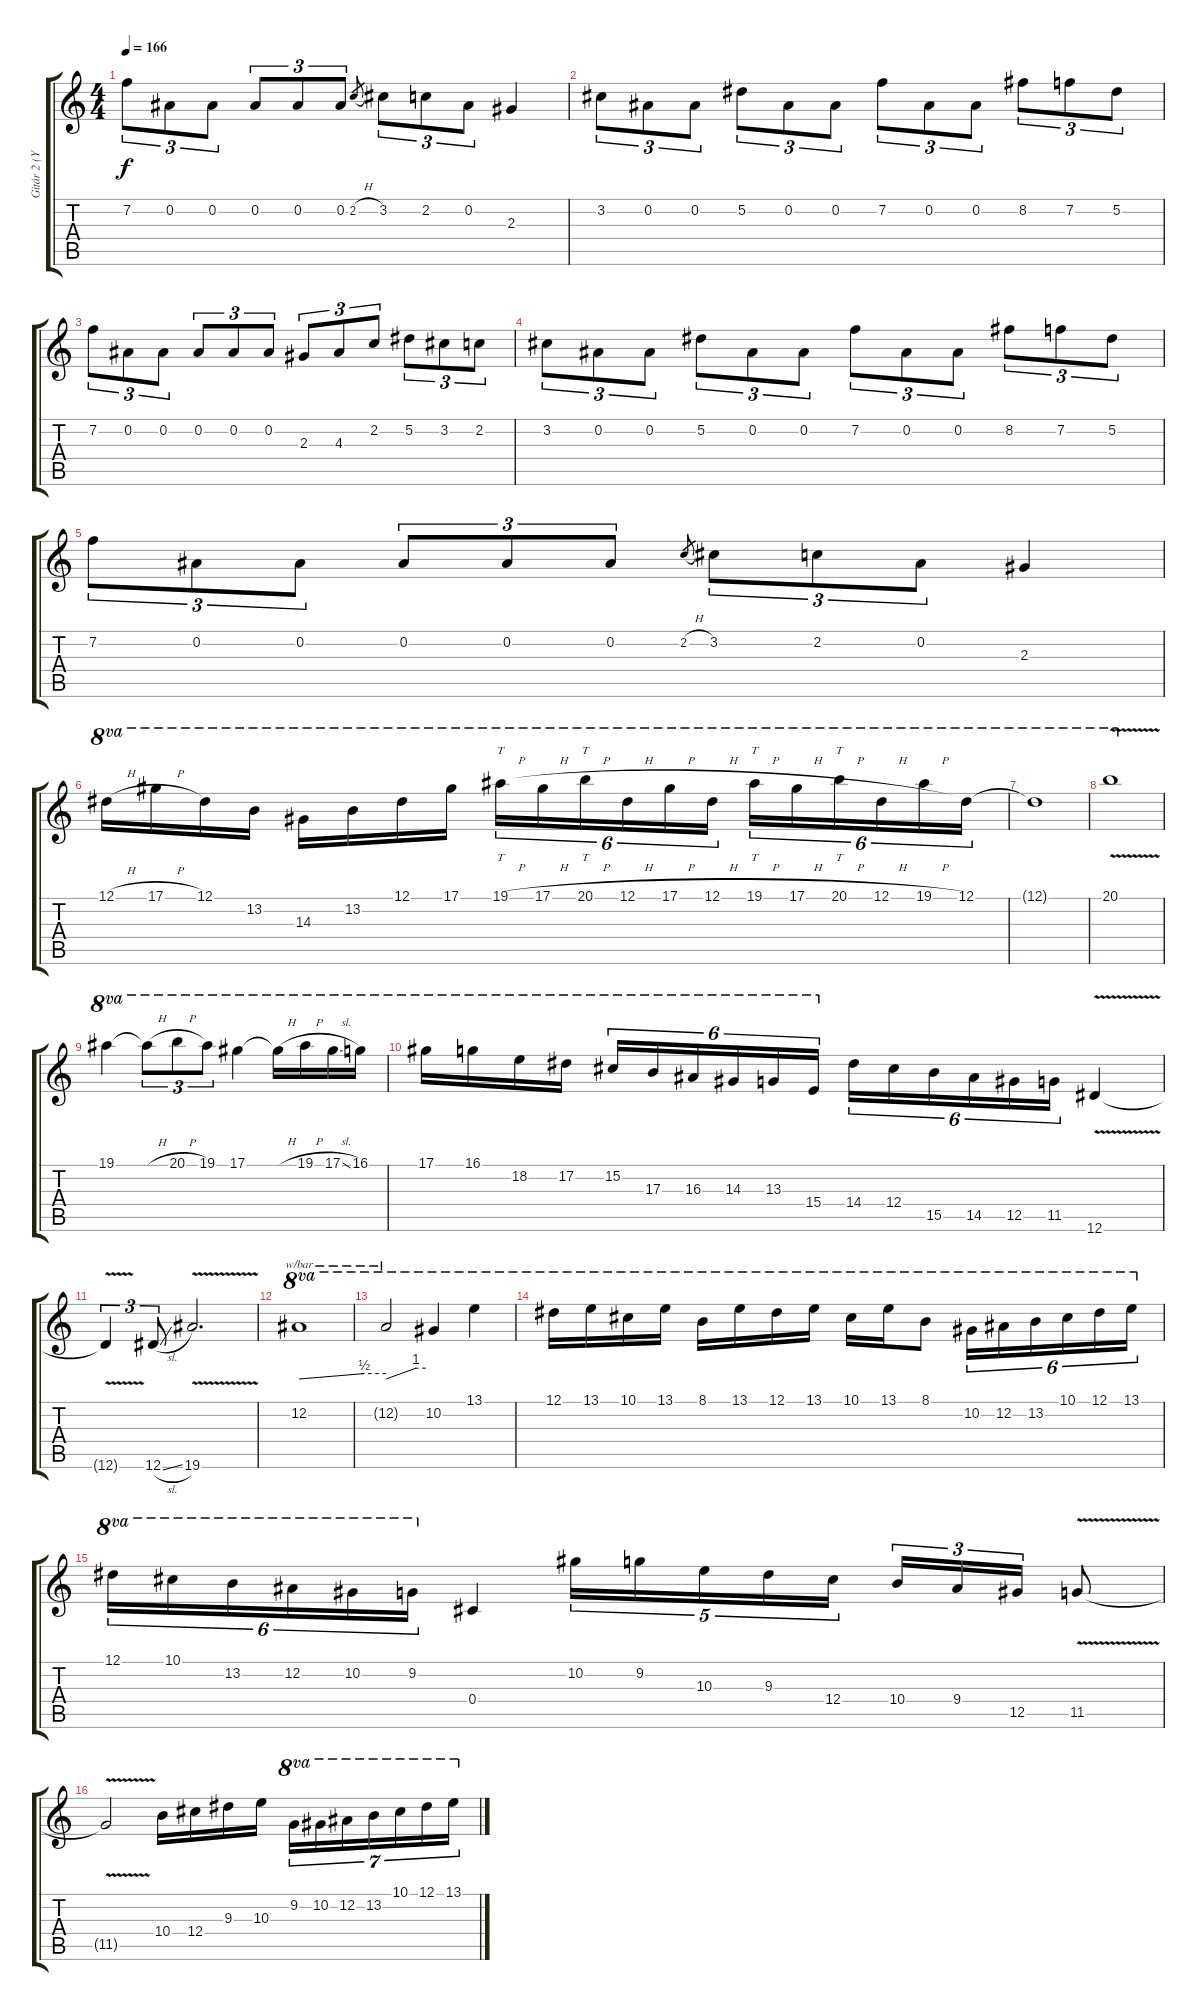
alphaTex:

\track ("Gitár 2 (Yngwie Malmsteen)" "Gitár 2 (Y") {instrument distortionguitar}
\staff {score tabs}
\tuning (Eb4 Bb3 Gb3 Db3 Ab2 Eb2) {hide}
\ts (4 4)
\tempo 166
\clef g2
\ks c
7.2.8{tu (3 2) dy f} 0.2.8{tu (3 2)} 0.2.8{tu (3 2)} 0.2.8{tu (3 2)} 0.2.8{tu (3 2)} 0.2.8{tu (3 2)} 2.2{h}.8{gr} 3.2.8{tu (3 2)} 2.2.8{tu (3 2)} 0.2.8{tu (3 2)} 2.3.4 |
3.2.8{tu (3 2)} 0.2.8{tu (3 2)} 0.2.8{tu (3 2)} 5.2.8{tu (3 2)} 0.2.8{tu (3 2)} 0.2.8{tu (3 2)} 7.2.8{tu (3 2)} 0.2.8{tu (3 2)} 0.2.8{tu (3 2)} 8.2.8{tu (3 2)} 7.2.8{tu (3 2)} 5.2.8{tu (3 2)} |
7.2.8{tu (3 2)} 0.2.8{tu (3 2)} 0.2.8{tu (3 2)} 0.2.8{tu (3 2)} 0.2.8{tu (3 2)} 0.2.8{tu (3 2)} 2.3.8{tu (3 2)} 4.3.8{tu (3 2)} 2.2.8{tu (3 2)} 5.2.8{tu (3 2)} 3.2.8{tu (3 2)} 2.2.8{tu (3 2)} |
3.2.8{tu (3 2)} 0.2.8{tu (3 2)} 0.2.8{tu (3 2)} 5.2.8{tu (3 2)} 0.2.8{tu (3 2)} 0.2.8{tu (3 2)} 7.2.8{tu (3 2)} 0.2.8{tu (3 2)} 0.2.8{tu (3 2)} 8.2.8{tu (3 2)} 7.2.8{tu (3 2)} 5.2.8{tu (3 2)} |
7.2.8{tu (3 2)} 0.2.8{tu (3 2)} 0.2.8{tu (3 2)} 0.2.8{tu (3 2)} 0.2.8{tu (3 2)} 0.2.8{tu (3 2)} 2.2{h}.8{gr} 3.2.8{tu (3 2)} 2.2.8{tu (3 2)} 0.2.8{tu (3 2)} 2.3.4 |
12.1{h}.16{ot 8va} 17.1{h}.16{ot 8va} 12.1.16{ot 8va} 13.2.16{ot 8va} 14.3.16{ot 8va} 13.2.16{ot 8va} 12.1.16{ot 8va} 17.1.16{ot 8va} 19.1{h}.16{tt tu (6 4) ot 8va} 17.1{h}.16{tu (6 4) ot 8va} 20.1{h}.16{tt tu (6 4) ot 8va} 12.1{h}.16{tu (6 4) ot 8va} 17.1{h}.16{tu (6 4) ot 8va} 12.1{h}.16{tu (6 4) ot 8va} 19.1{h}.16{tt tu (6 4) ot 8va} 17.1{h}.16{tu (6 4) ot 8va} 20.1{h}.16{tt tu (6 4) ot 8va} 12.1{h}.16{tu (6 4) ot 8va} 19.1{h}.16{tu (6 4) ot 8va} 12.1.16{tu (6 4) ot 8va} |
12.1{t}.1{ot 8va} |
20.1{v}.1{ot 8va} |
19.1.4{ot 8va} 19.1{h t}.8{tu (3 2) ot 8va} 20.1{h}.8{tu (3 2) ot 8va} 19.1.8{tu (3 2) ot 8va} 17.1.4{ot 8va} 17.1{h t}.16{ot 8va} 19.1{h}.16{ot 8va} 17.1{sl}.16{ot 8va} 16.1.16{ot 8va} |
17.1.16{ot 8va} 16.1.16{ot 8va} 18.2.16{ot 8va} 17.2.16{ot 8va} 15.2.16{tu (6 4) ot 8va} 17.3.16{tu (6 4) ot 8va} 16.3.16{tu (6 4) ot 8va} 14.3.16{tu (6 4) ot 8va} 13.3.16{tu (6 4) ot 8va} 15.4.16{tu (6 4) ot 8va} 14.4.16{tu (6 4)} 12.4.16{tu (6 4)} 15.5.16{tu (6 4)} 14.5.16{tu (6 4)} 12.5.16{tu (6 4)} 11.5.16{tu (6 4)} 12.6{v}.4 |
12.6{t}.4{tu (3 2)} 12.6{sl}.8{tu (3 2)} 19.6{v}.2{d} |
12.2.1{tbe (custom default 0 0 45 2 60 2) ot 8va} |
12.2{t}.2{tbe (custom default 0 0 45 4 60 4) ot 8va} 10.2.4{ot 8va} 13.1.4{ot 8va} |
12.1.16{ot 8va} 13.1.16{ot 8va} 10.1.16{ot 8va} 13.1.16{ot 8va} 8.1.16{ot 8va} 13.1.16{ot 8va} 12.1.16{ot 8va} 13.1.16{ot 8va} 10.1.16{ot 8va} 13.1.16{ot 8va} 8.1.8{ot 8va} 10.2.16{tu (6 4) ot 8va} 12.2.16{tu (6 4) ot 8va} 13.2.16{tu (6 4) ot 8va} 10.1.16{tu (6 4) ot 8va} 12.1.16{tu (6 4) ot 8va} 13.1.16{tu (6 4) ot 8va} |
12.1.16{tu (6 4) ot 8va} 10.1.16{tu (6 4) ot 8va} 13.2.16{tu (6 4) ot 8va} 12.2.16{tu (6 4) ot 8va} 10.2.16{tu (6 4) ot 8va} 9.2.16{tu (6 4) ot 8va} 0.4.4 10.2.16{tu (5 4)} 9.2.16{tu (5 4)} 10.3.16{tu (5 4)} 9.3.16{tu (5 4)} 12.4.16{tu (5 4)} 10.4.16{tu (3 2)} 9.4.16{tu (3 2)} 12.5.16{tu (3 2)} 11.5{v}.8 |
11.5{t}.2 10.4.16 12.4.16 9.3.16 10.3.16 9.2.16{tu (7 4) ot 8va} 10.2.16{tu (7 4) ot 8va} 12.2.16{tu (7 4) ot 8va} 13.2.16{tu (7 4) ot 8va} 10.1.16{tu (7 4) ot 8va} 12.1.16{tu (7 4) ot 8va} 13.1.16{tu (7 4) ot 8va}
